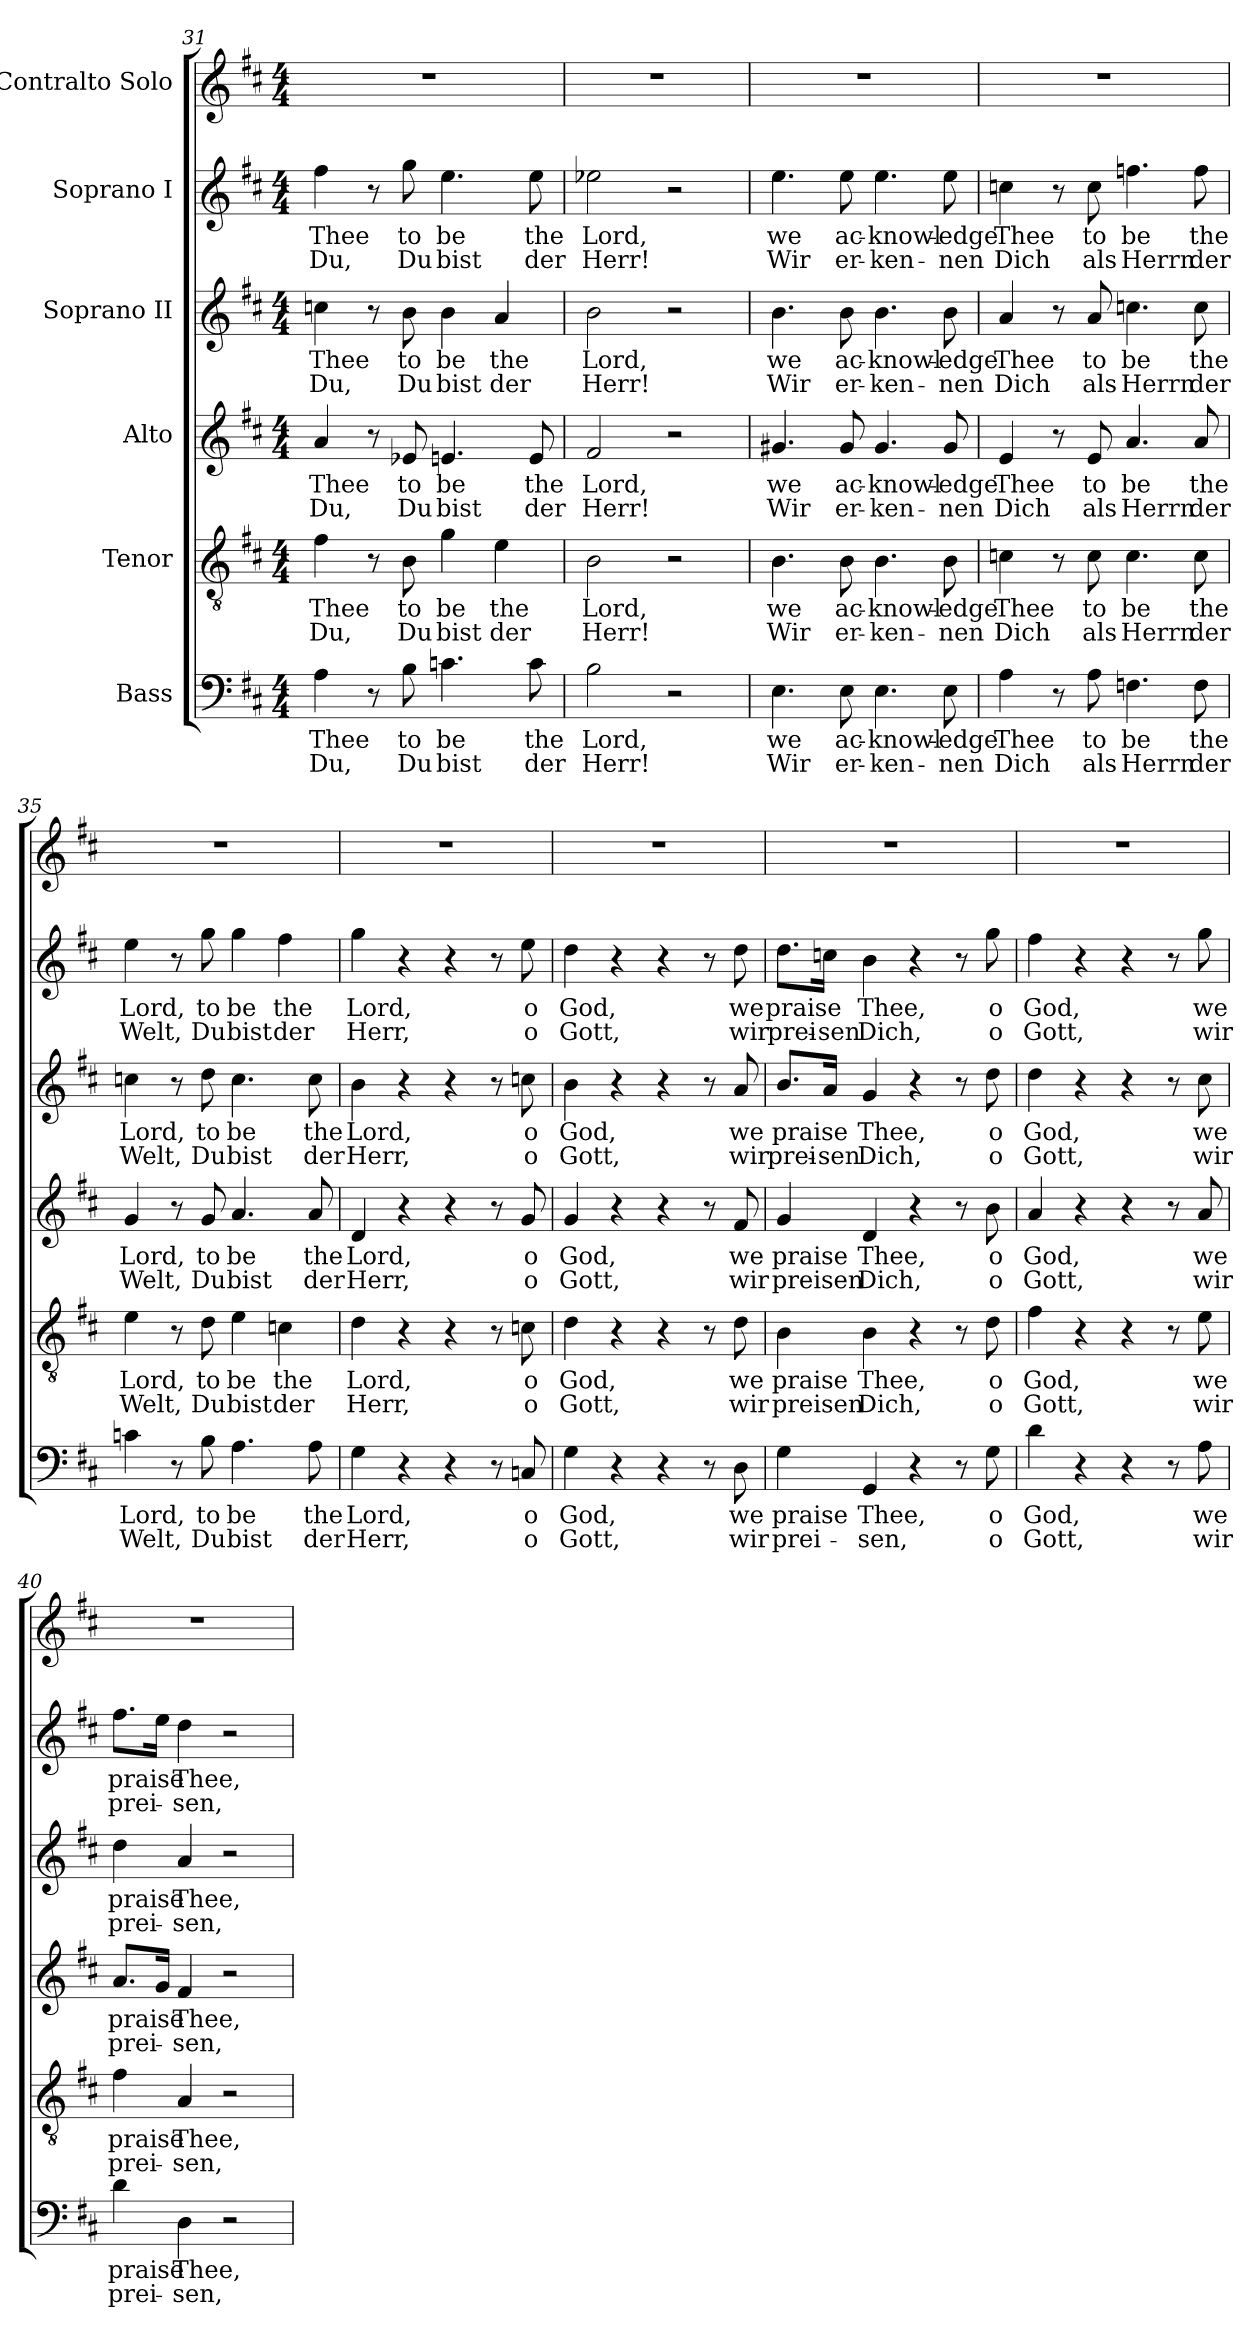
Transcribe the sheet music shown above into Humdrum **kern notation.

**kern	**text	**text	**kern	**text	**text	**kern	**text	**text	**kern	**text	**text	**kern	**text	**text	**kern
*part6	*part6	*part6	*part5	*part5	*part5	*part4	*part4	*part4	*part3	*part3	*part3	*part2	*part2	*part2	*part1
*staff6	*staff6	*staff6	*staff5	*staff5	*staff5	*staff4	*staff4	*staff4	*staff3	*staff3	*staff3	*staff2	*staff2	*staff2	*staff1
*I"Bass	*	*	*I"Tenor	*	*	*I"Alto	*	*	*I"Soprano II	*	*	*I"Soprano I	*	*	*I"Contralto Solo
*clefF4	*	*	*clefGv2	*	*	*clefG2	*	*	*clefG2	*	*	*clefG2	*	*	*clefG2
*k[f#c#]	*	*	*k[f#c#]	*	*	*k[f#c#]	*	*	*k[f#c#]	*	*	*k[f#c#]	*	*	*k[f#c#]
*D:	*	*	*D:	*	*	*D:	*	*	*D:	*	*	*D:	*	*	*D:
*M4/4	*	*	*M4/4	*	*	*M4/4	*	*	*M4/4	*	*	*M4/4	*	*	*M4/4
=31	=31	=31	=31	=31	=31	=31	=31	=31	=31	=31	=31	=31	=31	=31	=31
!	!LO:LY:b	!LO:LY:b	!	!LO:LY:b	!LO:LY:b	!	!LO:LY:b	!LO:LY:b	!	!LO:LY:b	!LO:LY:b	!	!LO:LY:b	!LO:LY:b	!
4A\	Thee	Du,	4f#\	Thee	Du,	4a/	Thee	Du,	4ccn\	Thee	Du,	4ff#\	Thee	Du,	1r
8r	.	.	8r	.	.	8r	.	.	8r	.	.	8r	.	.	.
!	!LO:LY:b	!LO:LY:b	!	!LO:LY:b	!LO:LY:b	!	!LO:LY:b	!LO:LY:b	!	!LO:LY:b	!LO:LY:b	!	!LO:LY:b	!LO:LY:b	!
8B\	to	Du	8B\	to	Du	8e-X/	to	Du	8b\	to	Du	8gg\	to	Du	.
!	!LO:LY:b	!LO:LY:b	!	!LO:LY:b	!LO:LY:b	!	!LO:LY:b	!LO:LY:b	!	!LO:LY:b	!LO:LY:b	!	!LO:LY:b	!LO:LY:b	!
4.cn\	be	bist	4g\	be	bist	4.en/	be	bist	4b\	be	bist	4.ee\	be	bist	.
!	!	!	!	!LO:LY:b	!LO:LY:b	!	!	!	!	!LO:LY:b	!LO:LY:b	!	!	!	!
.	.	.	4e\	the	der	.	.	.	4a/	the	der	.	.	.	.
!	!LO:LY:b	!LO:LY:b	!	!	!	!	!LO:LY:b	!LO:LY:b	!	!	!	!	!LO:LY:b	!LO:LY:b	!
8c\	the	der	.	.	.	8e/	the	der	.	.	.	8ee\	the	der	.
=32	=32	=32	=32	=32	=32	=32	=32	=32	=32	=32	=32	=32	=32	=32	=32
!	!LO:LY:b	!LO:LY:b	!	!LO:LY:b	!LO:LY:b	!	!LO:LY:b	!LO:LY:b	!	!LO:LY:b	!LO:LY:b	!	!LO:LY:b	!LO:LY:b	!
2B\	Lord,	Herr!	2B\	Lord,	Herr!	2f#/	Lord,	Herr!	2b\	Lord,	Herr!	2ee-X\	Lord,	Herr!	1r
2r	.	.	2r	.	.	2r	.	.	2r	.	.	2r	.	.	.
!!LO:PB:g=z
=33	=33	=33	=33	=33	=33	=33	=33	=33	=33	=33	=33	=33	=33	=33	=33
!	!LO:LY:b	!LO:LY:b	!	!LO:LY:b	!LO:LY:b	!	!LO:LY:b	!LO:LY:b	!	!LO:LY:b	!LO:LY:b	!	!LO:LY:b	!LO:LY:b	!
4.E\	we	Wir	4.B\	we	Wir	4.g#X/	we	Wir	4.b\	we	Wir	4.ee\	we	Wir	1r
!	!LO:LY:b	!LO:LY:b	!	!LO:LY:b	!LO:LY:b	!	!LO:LY:b	!LO:LY:b	!	!LO:LY:b	!LO:LY:b	!	!LO:LY:b	!LO:LY:b	!
8E\	ac-	er-	8B\	ac-	er-	8g#/	ac-	er-	8b\	ac-	er-	8ee\	ac-	er-	.
!	!LO:LY:b	!LO:LY:b	!	!LO:LY:b	!LO:LY:b	!	!LO:LY:b	!LO:LY:b	!	!LO:LY:b	!LO:LY:b	!	!LO:LY:b	!LO:LY:b	!
4.E\	-knowl-	-ken-	4.B\	-knowl-	-ken-	4.g#/	-knowl-	-ken-	4.b\	-knowl-	-ken-	4.ee\	-knowl-	-ken-	.
!	!LO:LY:b	!LO:LY:b	!	!LO:LY:b	!LO:LY:b	!	!LO:LY:b	!LO:LY:b	!	!LO:LY:b	!LO:LY:b	!	!LO:LY:b	!LO:LY:b	!
8E\	-edge	-nen	8B\	-edge	-nen	8g#/	-edge	-nen	8b\	-edge	-nen	8ee\	-edge	-nen	.
=34	=34	=34	=34	=34	=34	=34	=34	=34	=34	=34	=34	=34	=34	=34	=34
!	!LO:LY:b	!LO:LY:b	!	!LO:LY:b	!LO:LY:b	!	!LO:LY:b	!LO:LY:b	!	!LO:LY:b	!LO:LY:b	!	!LO:LY:b	!LO:LY:b	!
4A\	Thee	Dich	4cn\	Thee	Dich	4e/	Thee	Dich	4a/	Thee	Dich	4ccn\	Thee	Dich	1r
8r	.	.	8r	.	.	8r	.	.	8r	.	.	8r	.	.	.
!	!LO:LY:b	!LO:LY:b	!	!LO:LY:b	!LO:LY:b	!	!LO:LY:b	!LO:LY:b	!	!LO:LY:b	!LO:LY:b	!	!LO:LY:b	!LO:LY:b	!
8A\	to	als	8c\	to	als	8e/	to	als	8a/	to	als	8cc\	to	als	.
!	!LO:LY:b	!LO:LY:b	!	!LO:LY:b	!LO:LY:b	!	!LO:LY:b	!LO:LY:b	!	!LO:LY:b	!LO:LY:b	!	!LO:LY:b	!LO:LY:b	!
4.Fn\	be	Herrn	4.c\	be	Herrn	4.a/	be	Herrn	4.ccn\	be	Herrn	4.ffn\	be	Herrn	.
!	!LO:LY:b	!LO:LY:b	!	!LO:LY:b	!LO:LY:b	!	!LO:LY:b	!LO:LY:b	!	!LO:LY:b	!LO:LY:b	!	!LO:LY:b	!LO:LY:b	!
8F\	the	der	8c\	the	der	8a/	the	der	8cc\	the	der	8ff\	the	der	.
=35	=35	=35	=35	=35	=35	=35	=35	=35	=35	=35	=35	=35	=35	=35	=35
!	!LO:LY:b	!LO:LY:b	!	!LO:LY:b	!LO:LY:b	!	!LO:LY:b	!LO:LY:b	!	!LO:LY:b	!LO:LY:b	!	!LO:LY:b	!LO:LY:b	!
4cn\	Lord,	Welt,	4e\	Lord,	Welt,	4g/	Lord,	Welt,	4ccn\	Lord,	Welt,	4ee\	Lord,	Welt,	1r
8r	.	.	8r	.	.	8r	.	.	8r	.	.	8r	.	.	.
!	!LO:LY:b	!LO:LY:b	!	!LO:LY:b	!LO:LY:b	!	!LO:LY:b	!LO:LY:b	!	!LO:LY:b	!LO:LY:b	!	!LO:LY:b	!LO:LY:b	!
8B\	to	Du	8d\	to	Du	8g/	to	Du	8dd\	to	Du	8gg\	to	Du	.
!	!LO:LY:b	!LO:LY:b	!	!LO:LY:b	!LO:LY:b	!	!LO:LY:b	!LO:LY:b	!	!LO:LY:b	!LO:LY:b	!	!LO:LY:b	!LO:LY:b	!
4.A\	be	bist	4e\	be	bist	4.a/	be	bist	4.cc\	be	bist	4gg\	be	bist	.
!	!	!	!	!LO:LY:b	!LO:LY:b	!	!	!	!	!	!	!	!LO:LY:b	!LO:LY:b	!
.	.	.	4cn\	the	der	.	.	.	.	.	.	4ff#\	the	der	.
!	!LO:LY:b	!LO:LY:b	!	!	!	!	!LO:LY:b	!LO:LY:b	!	!LO:LY:b	!LO:LY:b	!	!	!	!
8A\	the	der	.	.	.	8a/	the	der	8cc\	the	der	.	.	.	.
!!LO:PB:g=z
=36	=36	=36	=36	=36	=36	=36	=36	=36	=36	=36	=36	=36	=36	=36	=36
!	!LO:LY:b	!LO:LY:b	!	!LO:LY:b	!LO:LY:b	!	!LO:LY:b	!LO:LY:b	!	!LO:LY:b	!LO:LY:b	!	!LO:LY:b	!LO:LY:b	!
4G\	Lord,	Herr,	4d\	Lord,	Herr,	4d/	Lord,	Herr,	4b\	Lord,	Herr,	4gg\	Lord,	Herr,	1r
4r	.	.	4r	.	.	4r	.	.	4r	.	.	4r	.	.	.
4r	.	.	4r	.	.	4r	.	.	4r	.	.	4r	.	.	.
8r	.	.	8r	.	.	8r	.	.	8r	.	.	8r	.	.	.
!	!LO:LY:b	!LO:LY:b	!	!LO:LY:b	!LO:LY:b	!	!LO:LY:b	!LO:LY:b	!	!LO:LY:b	!LO:LY:b	!	!LO:LY:b	!LO:LY:b	!
8Cn/	o	o	8cn\	o	o	8g/	o	o	8ccn\	o	o	8ee\	o	o	.
=37	=37	=37	=37	=37	=37	=37	=37	=37	=37	=37	=37	=37	=37	=37	=37
!	!LO:LY:b	!LO:LY:b	!	!LO:LY:b	!LO:LY:b	!	!LO:LY:b	!LO:LY:b	!	!LO:LY:b	!LO:LY:b	!	!LO:LY:b	!LO:LY:b	!
4G\	God,	Gott,	4d\	God,	Gott,	4g/	God,	Gott,	4b\	God,	Gott,	4dd\	God,	Gott,	1r
4r	.	.	4r	.	.	4r	.	.	4r	.	.	4r	.	.	.
4r	.	.	4r	.	.	4r	.	.	4r	.	.	4r	.	.	.
8r	.	.	8r	.	.	8r	.	.	8r	.	.	8r	.	.	.
!	!LO:LY:b	!LO:LY:b	!	!LO:LY:b	!LO:LY:b	!	!LO:LY:b	!LO:LY:b	!	!LO:LY:b	!LO:LY:b	!	!LO:LY:b	!LO:LY:b	!
8D\	we	wir	8d\	we	wir	8f#/	we	wir	8a/	we	wir	8dd\	we	wir	.
=38	=38	=38	=38	=38	=38	=38	=38	=38	=38	=38	=38	=38	=38	=38	=38
!	!LO:LY:b	!LO:LY:b	!	!LO:LY:b	!LO:LY:b	!	!LO:LY:b	!LO:LY:b	!	!LO:LY:b	!LO:LY:b	!	!LO:LY:b	!LO:LY:b	!
4G\	praise	prei-	4B\	praise	preisen	4g/	praise	preisen	8.b/L	praise	prei-	8.dd\L	praise	prei-	1r
!	!	!	!	!	!	!	!	!	!	!	!LO:LY:b	!	!	!LO:LY:b	!
.	.	.	.	.	.	.	.	.	16a/Jk	.	-sen	16ccn\Jk	.	-sen	.
!	!LO:LY:b	!LO:LY:b	!	!LO:LY:b	!LO:LY:b	!	!LO:LY:b	!LO:LY:b	!	!LO:LY:b	!LO:LY:b	!	!LO:LY:b	!LO:LY:b	!
4GG/	Thee,	-sen,	4B\	Thee,	Dich,	4d/	Thee,	Dich,	4g/	Thee,	Dich,	4b\	Thee,	Dich,	.
4r	.	.	4r	.	.	4r	.	.	4r	.	.	4r	.	.	.
8r	.	.	8r	.	.	8r	.	.	8r	.	.	8r	.	.	.
!	!LO:LY:b	!LO:LY:b	!	!LO:LY:b	!LO:LY:b	!	!LO:LY:b	!LO:LY:b	!	!LO:LY:b	!LO:LY:b	!	!LO:LY:b	!LO:LY:b	!
8G\	o	o	8d\	o	o	8b\	o	o	8dd\	o	o	8gg\	o	o	.
!!LO:PB:g=z
=39	=39	=39	=39	=39	=39	=39	=39	=39	=39	=39	=39	=39	=39	=39	=39
!	!LO:LY:b	!LO:LY:b	!	!LO:LY:b	!LO:LY:b	!	!LO:LY:b	!LO:LY:b	!	!LO:LY:b	!LO:LY:b	!	!LO:LY:b	!LO:LY:b	!
4d\	God,	Gott,	4f#\	God,	Gott,	4a/	God,	Gott,	4dd\	God,	Gott,	4ff#\	God,	Gott,	1r
4r	.	.	4r	.	.	4r	.	.	4r	.	.	4r	.	.	.
4r	.	.	4r	.	.	4r	.	.	4r	.	.	4r	.	.	.
8r	.	.	8r	.	.	8r	.	.	8r	.	.	8r	.	.	.
!	!LO:LY:b	!LO:LY:b	!	!LO:LY:b	!LO:LY:b	!	!LO:LY:b	!LO:LY:b	!	!LO:LY:b	!LO:LY:b	!	!LO:LY:b	!LO:LY:b	!
8A\	we	wir	8e\	we	wir	8a/	we	wir	8cc#\	we	wir	8gg\	we	wir	.
=40	=40	=40	=40	=40	=40	=40	=40	=40	=40	=40	=40	=40	=40	=40	=40
!	!LO:LY:b	!LO:LY:b	!	!LO:LY:b	!LO:LY:b	!	!LO:LY:b	!LO:LY:b	!	!LO:LY:b	!LO:LY:b	!	!LO:LY:b	!LO:LY:b	!
4d\	praise	prei-	4f#\	praise	prei-	8.a/L	praise	prei-	4dd\	praise	prei-	8.ff#\L	praise	prei-	1r
.	.	.	.	.	.	16g/Jk	.	.	.	.	.	16ee\Jk	.	.	.
!	!LO:LY:b	!LO:LY:b	!	!LO:LY:b	!LO:LY:b	!	!LO:LY:b	!LO:LY:b	!	!LO:LY:b	!LO:LY:b	!	!LO:LY:b	!LO:LY:b	!
4D\	Thee,	-sen,	4A/	Thee,	-sen,	4f#/	Thee,	-sen,	4a/	Thee,	-sen,	4dd\	Thee,	-sen,	.
2r	.	.	2r	.	.	2r	.	.	2r	.	.	2r	.	.	.
=	=	=	=	=	=	=	=	=	=	=	=	=	=	=	=
*-	*-	*-	*-	*-	*-	*-	*-	*-	*-	*-	*-	*-	*-	*-	*-
